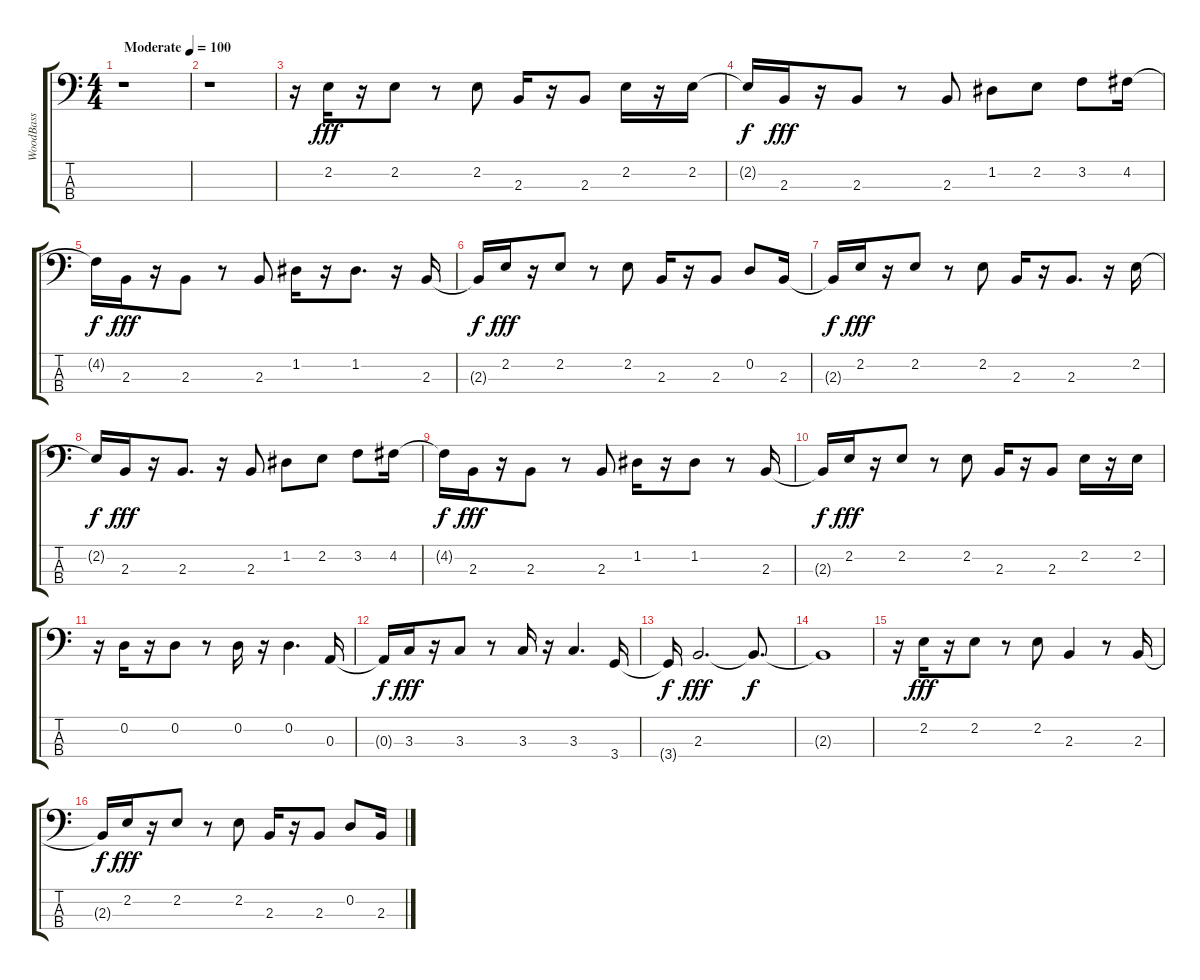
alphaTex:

\track ("WoodBass" "WoodBass") {instrument electricbassfinger}
\staff {score tabs}
\tuning (G2 D2 A1 E1) {hide}
\ts (4 4)
\tempo (100 "Moderate")
\clef f4
\ks c
r.1{dy fff instrument electricbassfinger} |
r.1 |
r.16 2.2.16 r.16 2.2.8 r.8 2.2.8 2.3.16 r.16 2.3.8 2.2.16 r.16 2.2.16 |
2.2{t}.16{dy f} 2.3.16{dy fff} r.16 2.3.8 r.8 2.3.8 1.2.8 2.2.8 3.2.8 4.2.16 |
4.2{t}.16{dy f} 2.3.16{dy fff} r.16 2.3.8 r.8 2.3.8 1.2.16 r.16 1.2.8{d} r.16 2.3.16 |
2.3{t}.16{dy f} 2.2.16{dy fff} r.16 2.2.8 r.8 2.2.8 2.3.16 r.16 2.3.8 0.2.8 2.3.16 |
2.3{t}.16{dy f} 2.2.16{dy fff} r.16 2.2.8 r.8 2.2.8 2.3.16 r.16 2.3.8{d} r.16 2.2.16 |
2.2{t}.16{dy f} 2.3.16{dy fff} r.16 2.3.8{d} r.16 2.3.8 1.2.8 2.2.8 3.2.8 4.2.16 |
4.2{t}.16{dy f} 2.3.16{dy fff} r.16 2.3.8 r.8 2.3.8 1.2.16 r.16 1.2.8 r.8 2.3.16 |
2.3{t}.16{dy f} 2.2.16{dy fff} r.16 2.2.8 r.8 2.2.8 2.3.16 r.16 2.3.8 2.2.16 r.16 2.2.16 |
r.16 0.2.16 r.16 0.2.8 r.8 0.2.16 r.16 0.2.4{d} 0.3.16 |
0.3{t}.16{dy f} 3.3.16{dy fff} r.16 3.3.8 r.8 3.3.16 r.16 3.3.4{d} 3.4.16 |
3.4{t}.16{dy f} 2.3.2{d dy fff} 2.3{t}.8{d dy f} |
2.3{t}.1 |
r.16 2.2.16{dy fff} r.16 2.2.8 r.8 2.2.8 2.3.4 r.8 2.3.16 |
2.3{t}.16{dy f} 2.2.16{dy fff} r.16 2.2.8 r.8 2.2.8 2.3.16 r.16 2.3.8 0.2.8 2.3.16
